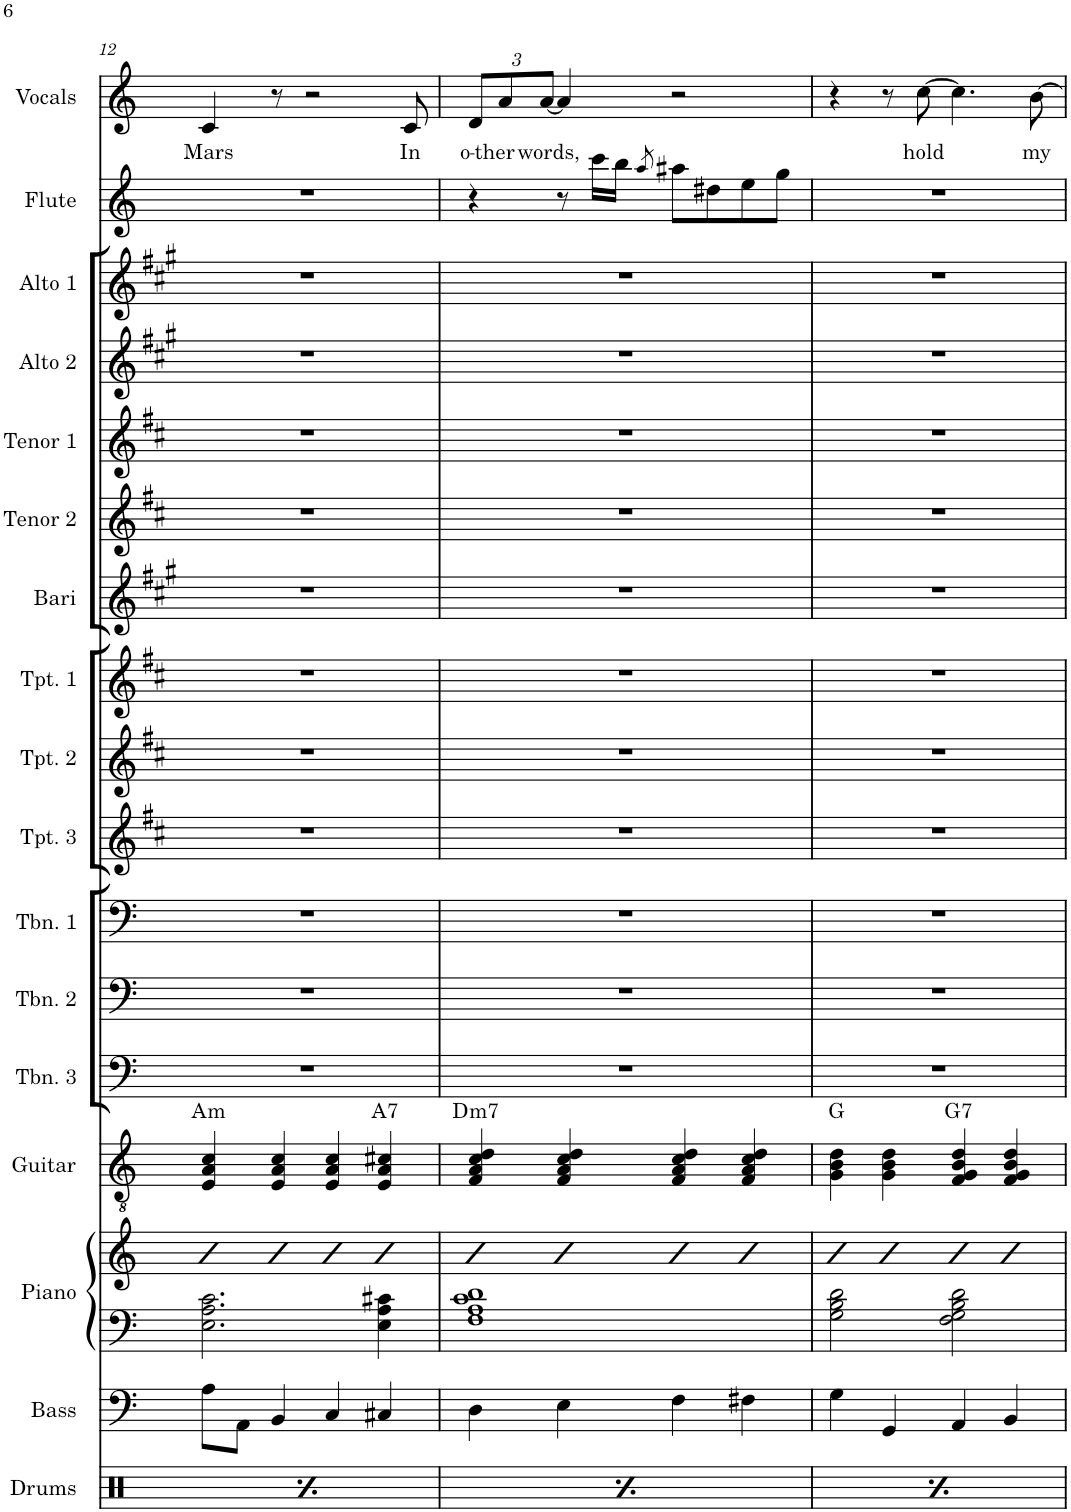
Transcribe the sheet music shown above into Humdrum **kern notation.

**kern	**kern	**kern	**kern	**kern	**harte	**kern	**kern	**kern	**kern	**kern	**kern	**kern	**kern	**kern	**kern	**kern	**kern	**kern	**text
*part17	*part16	*part15	*part15	*part14	*part14	*part13	*part12	*part11	*part10	*part9	*part8	*part7	*part6	*part5	*part4	*part3	*part2	*part1	*part1
*staff18	*staff17	*staff16	*staff15	*staff14	*	*staff13	*staff12	*staff11	*staff10	*staff9	*staff8	*staff7	*staff6	*staff5	*staff4	*staff3	*staff2	*staff1	*staff1
*I"Drums	*I"Bass	*I"Piano	*	*I"Guitar	*	*I"Trombone 3	*I"Trombone 2	*I"Trombone 1	*I"Trumpet 3	*I"Trumpet 2	*I"Trumpet 1	*I"Baritone Sax	*I"Tenor Sax 2	*I"Tenor Sax 1	*I"Alto Sax 2	*I"Alto Sax 1	*I"Flute	*I"Vocals	*
*I'Drums	*I'Bass	*I'Piano	*	*I'Guitar	*	*I'Tbn. 3	*I'Tbn. 2	*I'Tbn. 1	*I'Tpt. 3	*I'Tpt. 2	*I'Tpt. 1	*I'Bari	*I'Tenor 2	*I'Tenor 1	*I'Alto 2	*I'Alto 1	*I'Flute	*I'Vocals	*
!!LO:PB:g=z
*clefX	*clefF4	*clefF4	*clefG2	*clefGv2	*	*clefF4	*clefF4	*clefF4	*clefG2	*clefG2	*clefG2	*clefG2	*clefG2	*clefG2	*clefG2	*clefG2	*clefG2	*clefG2	*
*	*Trd7c12	*	*	*	*	*	*	*	*Trd1c2	*Trd1c2	*Trd1c2	*Trd12c21	*Trd8c14	*Trd8c14	*Trd5c9	*Trd5c9	*	*	*
*k[]	*k[]	*k[]	*k[]	*k[]	*	*k[]	*k[]	*k[]	*k[f#c#]	*k[f#c#]	*k[f#c#]	*k[f#c#g#]	*k[f#c#]	*k[f#c#]	*k[f#c#g#]	*k[f#c#g#]	*k[]	*k[]	*
*M4/4	*M4/4	*M4/4	*M4/4	*M4/4	*	*M4/4	*M4/4	*M4/4	*M4/4	*M4/4	*M4/4	*M4/4	*M4/4	*M4/4	*M4/4	*M4/4	*M4/4	*M4/4	*
=12	=12	=12	=12	=12	=12	=12	=12	=12	=12	=12	=12	=12	=12	=12	=12	=12	=12	=12	=12
*^	*	*	*	*	*	*	*	*	*	*	*	*	*	*	*	*	*	*	*
!	!	!	!	!	!	!LO:H:kt=m	!	!	!	!	!	!	!	!	!	!	!	!	!	!LO:LY:b
4Rff/	4Rf\	8A\L	2.E\ 2.A\ 2.c\	4b	4E/ 4A/ 4c/	A:min	1r	1r	1r	1r	1r	1r	1r	1r	1r	1r	1r	1r	4c/	Mars
.	.	8AA\J	.	.	.	.	.	.	.	.	.	.	.	.	.	.	.	.	.	.
8Rff/L	4Rd\	4BB/	.	4b	4E/ 4A/ 4c/	.	.	.	.	.	.	.	.	.	.	.	.	.	8r	.
8Rff/J	.	.	.	.	.	.	.	.	.	.	.	.	.	.	.	.	.	.	2r	.
4Rff/	4Rf\	4C/	.	4b	4E/ 4A/ 4c/	.	.	.	.	.	.	.	.	.	.	.	.	.	.	.
!	!	!	!	!	!	!LO:H:kt=7	!	!	!	!	!	!	!	!	!	!	!	!	!	!
8Rff/L	4Rd\	4C#X/	4E\ 4A\ 4c#X\	4b	4E/ 4A/ 4c#X/	A:7	.	.	.	.	.	.	.	.	.	.	.	.	.	.
!	!	!	!	!	!	!	!	!	!	!	!	!	!	!	!	!	!	!	!	!LO:LY:b
8Rff/J	.	.	.	.	.	.	.	.	.	.	.	.	.	.	.	.	.	.	8c/	In
=13	=13	=13	=13	=13	=13	=13	=13	=13	=13	=13	=13	=13	=13	=13	=13	=13	=13	=13	=13	=13
*	*	*	*	*	*	*	*	*	*	*	*	*	*	*	*	*	*	*	*Xbrackettup	*
!	!	!	!	!	!	!LO:H:kt=m7	!	!	!	!	!	!	!	!	!	!	!	!	!	!LO:LY:b
4Rff/	4Rf\	4D\	1F 1A 1c 1d	4b	4F/ 4A/ 4c/ 4d/	D:min7	1r	1r	1r	1r	1r	1r	1r	1r	1r	1r	1r	4r	12d/L	o-
!	!	!	!	!	!	!	!	!	!	!	!	!	!	!	!	!	!	!	!	!LO:LY:b
.	.	.	.	.	.	.	.	.	.	.	.	.	.	.	.	.	.	.	12a/	-ther
!	!	!	!	!	!	!	!	!	!	!	!	!	!	!	!	!	!	!	!	!LO:LY:b
.	.	.	.	.	.	.	.	.	.	.	.	.	.	.	.	.	.	.	[12a/J	words,
8Rff/L	4Rd\	4E\	.	4b	4F/ 4A/ 4c/ 4d/	.	.	.	.	.	.	.	.	.	.	.	.	8r	4a/]	.
8Rff/J	.	.	.	.	.	.	.	.	.	.	.	.	.	.	.	.	.	16ccc\LL	.	.
.	.	.	.	.	.	.	.	.	.	.	.	.	.	.	.	.	.	16bb\JJ	.	.
.	.	.	.	.	.	.	.	.	.	.	.	.	.	.	.	.	.	8qaa/	.	.
4Rff/	4Rf\	4F\	.	4b	4F/ 4A/ 4c/ 4d/	.	.	.	.	.	.	.	.	.	.	.	.	8aa#X\L	2r	.
.	.	.	.	.	.	.	.	.	.	.	.	.	.	.	.	.	.	8dd#X\	.	.
8Rff/L	4Rd\	4F#X\	.	4b	4F/ 4A/ 4c/ 4d/	.	.	.	.	.	.	.	.	.	.	.	.	8ee\	.	.
8Rff/J	.	.	.	.	.	.	.	.	.	.	.	.	.	.	.	.	.	8gg\J	.	.
=14	=14	=14	=14	=14	=14	=14	=14	=14	=14	=14	=14	=14	=14	=14	=14	=14	=14	=14	=14	=14
4Rff/	4Rf\	4G\	2G\ 2B\ 2d\	4b	4G\ 4B\ 4d\	G:maj	1r	1r	1r	1r	1r	1r	1r	1r	1r	1r	1r	1r	4r	.
8Rff/L	4Rd\	4GG/	.	4b	4G\ 4B\ 4d\	.	.	.	.	.	.	.	.	.	.	.	.	.	8r	.
!	!	!	!	!	!	!	!	!	!	!	!	!	!	!	!	!	!	!	!	!LO:LY:b
8Rff/J	.	.	.	.	.	.	.	.	.	.	.	.	.	.	.	.	.	.	[8cc\	hold
!	!	!	!	!	!	!LO:H:kt=7	!	!	!	!	!	!	!	!	!	!	!	!	!	!
4Rff/	4Rf\	4AA/	2F\ 2G\ 2B\ 2d\	4b	4F/ 4G/ 4B/ 4d/	G:7	.	.	.	.	.	.	.	.	.	.	.	.	4.cc\]	.
8Rff/L	4Rd\	4BB/	.	4b	4F/ 4G/ 4B/ 4d/	.	.	.	.	.	.	.	.	.	.	.	.	.	.	.
!	!	!	!	!	!	!	!	!	!	!	!	!	!	!	!	!	!	!	!	!LO:LY:b
8Rff/J	.	.	.	.	.	.	.	.	.	.	.	.	.	.	.	.	.	.	[8b\	my
*v	*v	*	*	*	*	*	*	*	*	*	*	*	*	*	*	*	*	*	*	*
=	=	=	=	=	=	=	=	=	=	=	=	=	=	=	=	=	=	=	=
*-	*-	*-	*-	*-	*-	*-	*-	*-	*-	*-	*-	*-	*-	*-	*-	*-	*-	*-	*-
